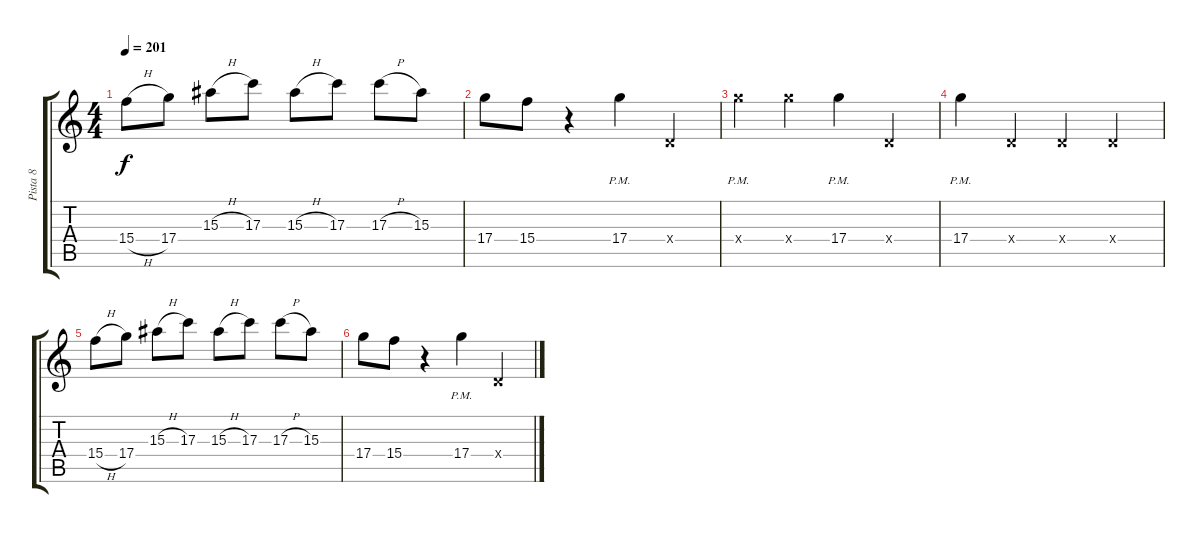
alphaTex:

\track ("Pista 8" "Pista 8") {solo instrument electricguitarclean}
\staff {score tabs}
\tuning (E4 B3 G3 D3 A2 E2) {hide}
\ts (4 4)
\tempo 201
\clef g2
\ks c
15.4{h}.8{dy f volume 0} 17.4.8 15.3{h}.8 17.3.8 15.3{h}.8 17.3.8 17.3{h}.8 15.3.8 |
17.4.8 15.4.8 r.4 17.4{pm}.4 0.4{x}.4 |
17.4{pm x}.4 17.4{x}.4 17.4{pm}.4 0.4{x}.4 |
17.4{pm}.4 0.4{x}.4 0.4{x}.4 0.4{x}.4 |
15.4{h}.8 17.4.8 15.3{h}.8 17.3.8 15.3{h}.8 17.3.8 17.3{h}.8 15.3.8 |
17.4.8 15.4.8 r.4 17.4{pm}.4 0.4{x}.4
